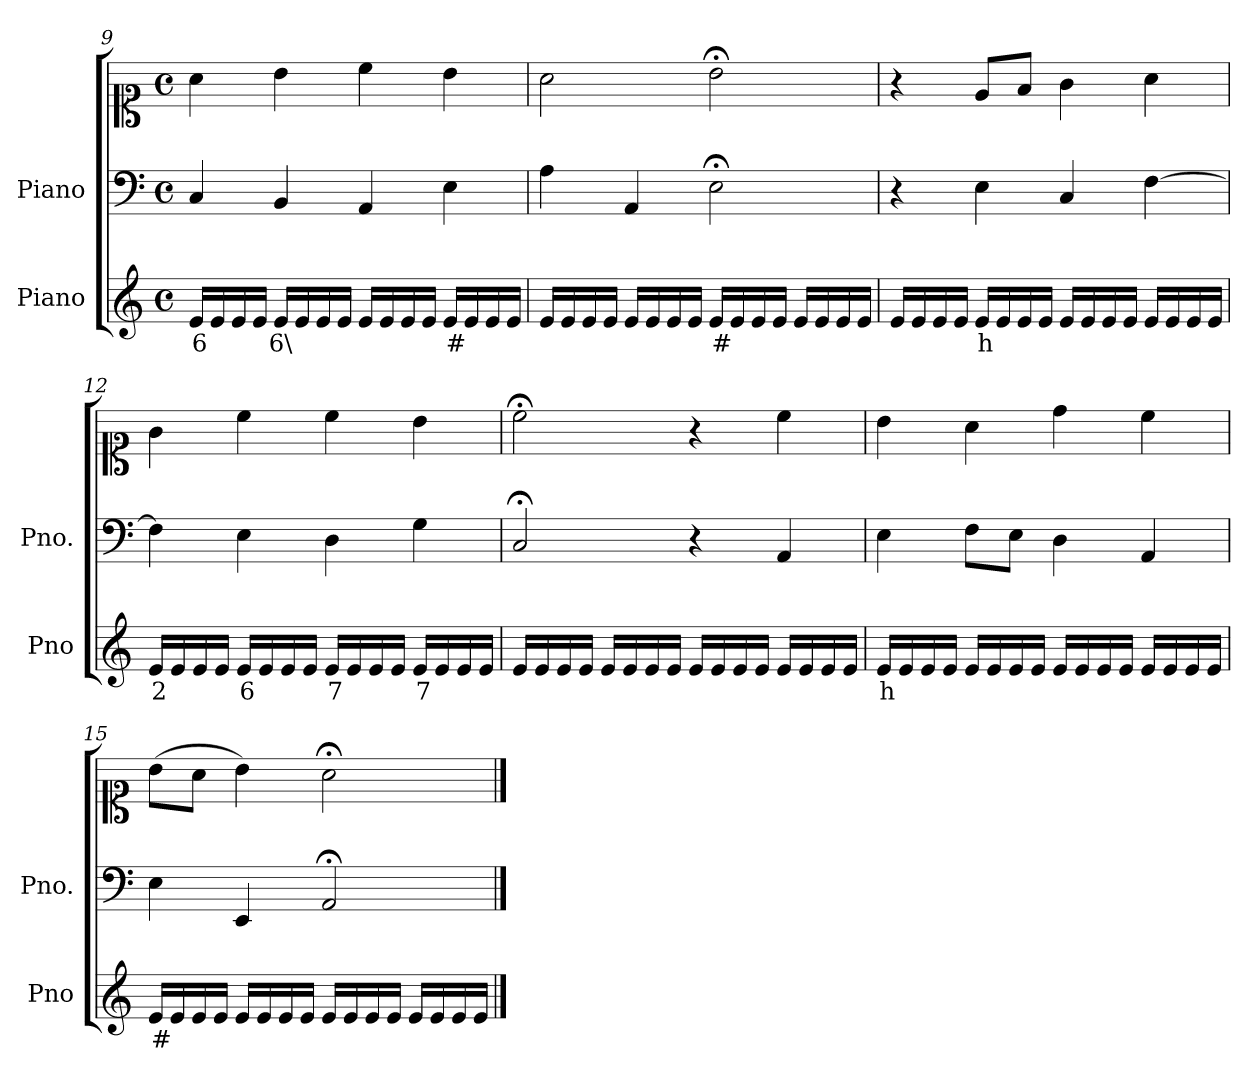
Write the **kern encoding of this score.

**kern	**text	**kern	**kern
*part2	*part2	*part1	*part1
*staff3	*staff3	*staff2	*staff1
*I"Piano	*	*I"Piano	*
*I'Pno	*	*I'Pno.	*
*clefG2	*	*clefF4	*clefC1
*k[]	*	*k[]	*k[]
*M4/4	*	*M4/4	*M4/4
*met(c)	*	*met(c)	*met(c)
=9	=9	=9	=9
!	!LO:LY:b	!	!
16e/LL	6	4C/	4a\
16e/	.	.	.
16e/	.	.	.
16e/JJ	.	.	.
!	!LO:LY:b	!	!
16e/LL	6\	4BB/	4b\
16e/	.	.	.
16e/	.	.	.
16e/JJ	.	.	.
16e/LL	.	4AA/	4cc\
16e/	.	.	.
16e/	.	.	.
16e/JJ	.	.	.
!	!LO:LY:b	!	!
16e/LL	#	4E\	4b\
16e/	.	.	.
16e/	.	.	.
16e/JJ	.	.	.
=10	=10	=10	=10
16e/LL	.	4A\	2a\
16e/	.	.	.
16e/	.	.	.
16e/JJ	.	.	.
16e/LL	.	4AA/	.
16e/	.	.	.
16e/	.	.	.
16e/JJ	.	.	.
!	!LO:LY:b	!	!
16e/LL	#	2E;<\	2b;<\
16e/	.	.	.
16e/	.	.	.
16e/JJ	.	.	.
16e/LL	.	.	.
16e/	.	.	.
16e/	.	.	.
16e/JJ	.	.	.
=11	=11	=11	=11
16e/LL	.	4r	4r
16e/	.	.	.
16e/	.	.	.
16e/JJ	.	.	.
!	!LO:LY:b	!	!
16e/LL	h	4E\	8e/L
16e/	.	.	.
16e/	.	.	8f/J
16e/JJ	.	.	.
16e/LL	.	4C/	4g\
16e/	.	.	.
16e/	.	.	.
16e/JJ	.	.	.
16e/LL	.	[4F\	4a\
16e/	.	.	.
16e/	.	.	.
16e/JJ	.	.	.
=12	=12	=12	=12
!	!LO:LY:b	!	!
16e/LL	2	4F\]	4g\
16e/	.	.	.
16e/	.	.	.
16e/JJ	.	.	.
!	!LO:LY:b	!	!
16e/LL	6	4E\	4cc\
16e/	.	.	.
16e/	.	.	.
16e/JJ	.	.	.
!	!LO:LY:b	!	!
16e/LL	7	4D\	4cc\
16e/	.	.	.
16e/	.	.	.
16e/JJ	.	.	.
!	!LO:LY:b	!	!
16e/LL	7	4G\	4b\
16e/	.	.	.
16e/	.	.	.
16e/JJ	.	.	.
=13	=13	=13	=13
16e/LL	.	2C;</	2cc;<\
16e/	.	.	.
16e/	.	.	.
16e/JJ	.	.	.
16e/LL	.	.	.
16e/	.	.	.
16e/	.	.	.
16e/JJ	.	.	.
16e/LL	.	4r	4r
16e/	.	.	.
16e/	.	.	.
16e/JJ	.	.	.
16e/LL	.	4AA/	4cc\
16e/	.	.	.
16e/	.	.	.
16e/JJ	.	.	.
=14	=14	=14	=14
!	!LO:LY:b	!	!
16e/LL	h	4E\	4b\
16e/	.	.	.
16e/	.	.	.
16e/JJ	.	.	.
16e/LL	.	8F\L	4a\
16e/	.	.	.
!	!LO:LY:b	!	!
16e/	_	8E\J	.
16e/JJ	.	.	.
16e/LL	.	4D\	4dd\
16e/	.	.	.
16e/	.	.	.
16e/JJ	.	.	.
16e/LL	.	4AA/	4cc\
16e/	.	.	.
16e/	.	.	.
16e/JJ	.	.	.
=15	=15	=15	=15
!	!LO:LY:b	!	!
16e/LL	#	4E\	(>8b\L
16e/	.	.	.
16e/	.	.	8a\J
16e/JJ	.	.	.
16e/LL	.	4EE/	4b\)
16e/	.	.	.
16e/	.	.	.
16e/JJ	.	.	.
16e/LL	.	2AA;</	2a;<\
16e/	.	.	.
16e/	.	.	.
16e/JJ	.	.	.
16e/LL	.	.	.
16e/	.	.	.
16e/	.	.	.
16e/JJ	.	.	.
==	==	==	==
*-	*-	*-	*-
